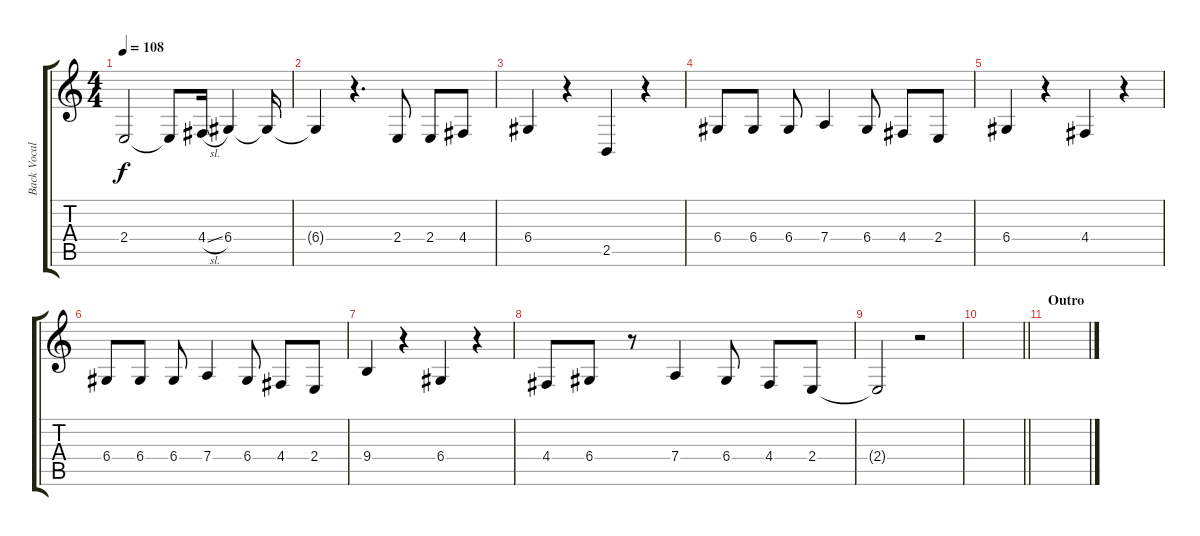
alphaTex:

\track ("Back Vocals (Ed Sheeran)" "Back Vocal") {instrument reedorgan}
\staff {score tabs}
\tuning (E4 B3 G3 D3 A2 E2) {hide}
\ts (4 4)
\tempo 108
\clef g2
\ks c
2.4{t}.2{dy f} 2.4{t}.8 4.4{sl}.16 6.4.4 6.4{t}.16 |
6.4{t}.4 r.4{d} 2.4.8 2.4.8 4.4.8 |
6.4.4 r.4 2.5.4 r.4 |
6.4.8 6.4.8 6.4.8 7.4.4 6.4.8 4.4.8 2.4.8 |
6.4.4 r.4 4.4.4 r.4 |
6.4.8 6.4.8 6.4.8 7.4.4 6.4.8 4.4.8 2.4.8 |
9.4.4 r.4 6.4.4 r.4 |
4.4.8 6.4.8 r.8 7.4.4 6.4.8 4.4.8 2.4.8 |
2.4{t}.2 r.2 |
\barLineRight lightlight
|
\section ("" "Outro")
